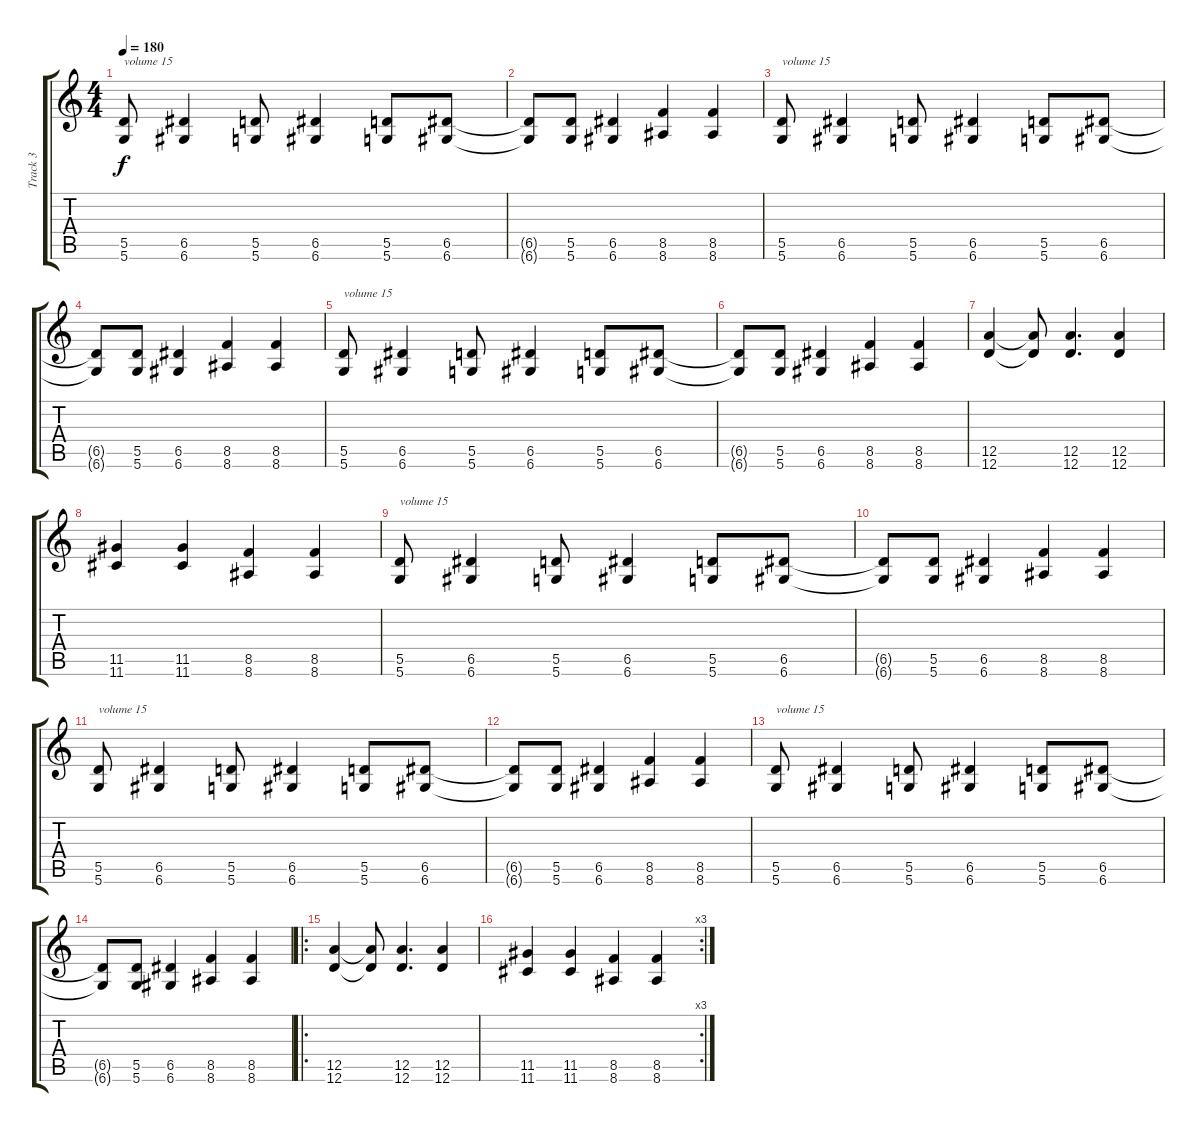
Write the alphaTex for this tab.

\track ("Track 3" "Track 3") {instrument distortionguitar}
\staff {score tabs}
\tuning (E4 B3 G3 D3 A2 D2) {hide}
\ts (4 4)
\tempo 180
\clef g2
\ks c
(5.5 5.6).8{txt "volume 15" dy f volume 15 instrument distortionguitar} (6.5 6.6).4 (5.5 5.6).8 (6.5 6.6).4 (5.5 5.6).8 (6.5 6.6).8 |
(6.5{t} 6.6{t}).8 (5.5 5.6).8 (6.5 6.6).4 (8.5 8.6).4 (8.5 8.6).4 |
(5.5 5.6).8{txt "volume 15" volume 15 instrument distortionguitar} (6.5 6.6).4 (5.5 5.6).8 (6.5 6.6).4 (5.5 5.6).8 (6.5 6.6).8 |
(6.5{t} 6.6{t}).8 (5.5 5.6).8 (6.5 6.6).4 (8.5 8.6).4 (8.5 8.6).4 |
(5.5 5.6).8{txt "volume 15" volume 15 instrument distortionguitar} (6.5 6.6).4 (5.5 5.6).8 (6.5 6.6).4 (5.5 5.6).8 (6.5 6.6).8 |
(6.5{t} 6.6{t}).8 (5.5 5.6).8 (6.5 6.6).4 (8.5 8.6).4 (8.5 8.6).4 |
(12.5 12.6).4 (12.5{t} 12.6{t}).8 (12.5 12.6).4{d} (12.5 12.6).4 |
(11.5 11.6).4 (11.5 11.6).4 (8.5 8.6).4 (8.5 8.6).4 |
(5.5 5.6).8{txt "volume 15" volume 15 instrument distortionguitar} (6.5 6.6).4 (5.5 5.6).8 (6.5 6.6).4 (5.5 5.6).8 (6.5 6.6).8 |
(6.5{t} 6.6{t}).8 (5.5 5.6).8 (6.5 6.6).4 (8.5 8.6).4 (8.5 8.6).4 |
(5.5 5.6).8{txt "volume 15" volume 15 instrument distortionguitar} (6.5 6.6).4 (5.5 5.6).8 (6.5 6.6).4 (5.5 5.6).8 (6.5 6.6).8 |
(6.5{t} 6.6{t}).8 (5.5 5.6).8 (6.5 6.6).4 (8.5 8.6).4 (8.5 8.6).4 |
(5.5 5.6).8{txt "volume 15" volume 15 instrument distortionguitar} (6.5 6.6).4 (5.5 5.6).8 (6.5 6.6).4 (5.5 5.6).8 (6.5 6.6).8 |
(6.5{t} 6.6{t}).8 (5.5 5.6).8 (6.5 6.6).4 (8.5 8.6).4 (8.5 8.6).4 |
\ro
(12.5 12.6).4 (12.5{t} 12.6{t}).8 (12.5 12.6).4{d} (12.5 12.6).4 |
\rc 3
(11.5 11.6).4 (11.5 11.6).4 (8.5 8.6).4 (8.5 8.6).4
